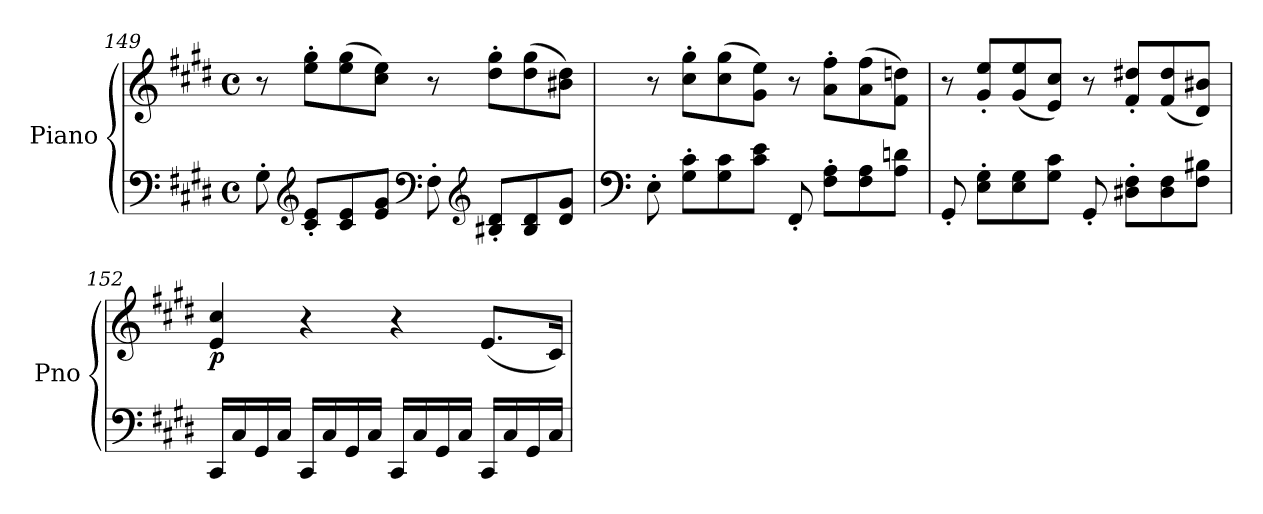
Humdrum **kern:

**kern	**kern	**dynam
*part1	*part1	*part1
*staff2	*staff1	*staff1/2
*I"Piano	*	*
*I'Pno	*	*
!!LO:LB:g=z
*clefF4	*clefG2	*
*k[f#c#g#d#]	*k[f#c#g#d#]	*
*M4/4	*M4/4	*
*met(c)	*met(c)	*
=149	=149	=149
8G#'\	8r	.
*clefG2	*	*
8c#/' 8e/'L	8ee\' 8gg#\'L	.
8c#/ 8e/	(>8ee\ 8gg#\	.
8e/ 8g#/J	8cc#\ 8ee\J)	.
*clefF4	*	*
8F#'\	8r	.
*clefG2	*	*
8B#X/' 8d#/'L	8dd#\' 8gg#\'L	.
8B#/ 8d#/	(>8dd#\ 8gg#\	.
8d#/ 8g#/J	8b#X\ 8dd#\J)	.
!!LO:LB:g=z
=150	=150	=150
*clefF4	*	*
8E'\	8r	.
!	!	!LO:DY:b
8G#\' 8c#\'L	8cc#\' 8gg#\'L	other-dynamics
8G#\ 8c#\	(>8cc#\ 8gg#\	.
8c#\ 8e\J	8g#\ 8ee\J)	.
8FF#'/	8r	.
8F#\' 8A\'L	8a\' 8ff#\'L	.
8F#\ 8A\	(>8a\ 8ff#\	.
8A\ 8dn\J	8f#\ 8ddn\J)	.
=151	=151	=151
8GG#'/	8r	.
8E\' 8G#\'L	8g#/' 8ee/'L	.
8E\ 8G#\	(<8g#/ 8ee/	.
8G#\ 8c#\J	8e/ 8cc#/J)	.
8GG#'/	8r	.
!	!	!LO:DY:b
8D#X\' 8F#\'L	8f#/' 8dd#X/'L	other-dynamics
8D#\ 8F#\	(<8f#/ 8dd#/	.
8F#\ 8B#X\J	8d#/ 8b#X/J)	.
=152	=152	=152
!	!	!LO:DY:b
16CC#/LL	4e/ 4cc#/	p
16C#/	.	.
16GG#/	.	.
16C#/JJ	.	.
16CC#/LL	4r	.
16C#/	.	.
16GG#/	.	.
16C#/JJ	.	.
16CC#/LL	4r	.
16C#/	.	.
16GG#/	.	.
16C#/JJ	.	.
16CC#/LL	(<8.e/L	.
16C#/	.	.
16GG#/	.	.
16C#/JJ	16c#/Jk)	.
=	=	=
*-	*-	*-
